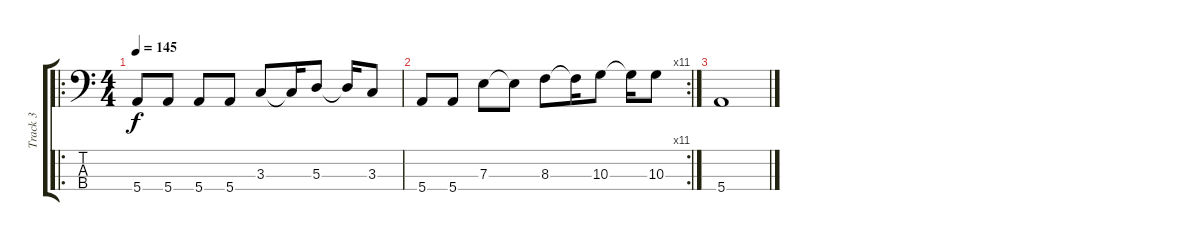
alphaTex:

\track ("Track 3" "Track 3") {instrument electricbasspick}
\staff {score tabs}
\tuning (G2 D2 A1 E1) {hide}
\ro
\ts (4 4)
\tempo 145
\clef f4
\ks c
5.4.8{dy f} 5.4.8 5.4.8 5.4.8 3.3.8 3.3{t}.16 5.3.8 5.3{t}.16 3.3.8 |
\rc 11
5.4.8 5.4.8 7.3.8 7.3{t}.8 8.3.8 8.3{t}.16 10.3.8 10.3{t}.16 10.3.8 |
5.4.1
